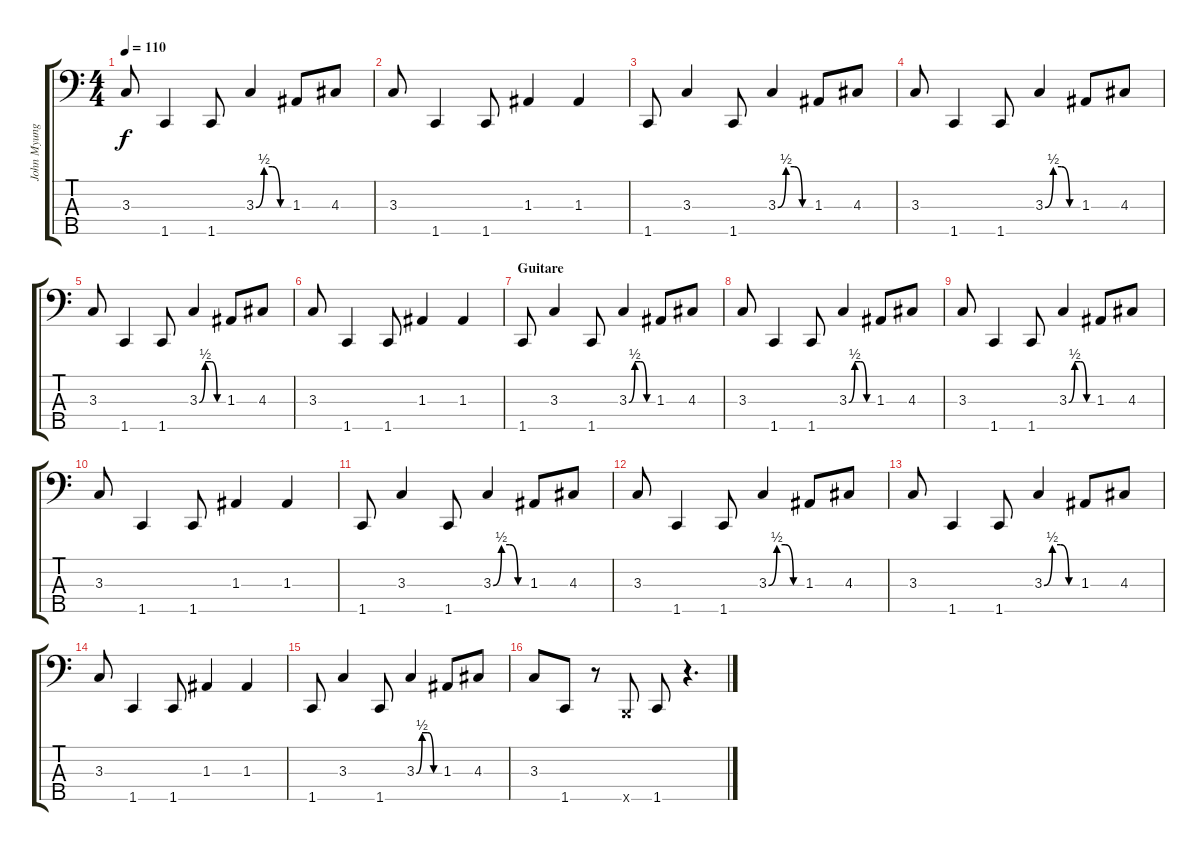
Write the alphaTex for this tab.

\track ("John Myung" "John Myung") {instrument electricbassfinger}
\staff {score tabs}
\tuning (G2 D2 A1 E1 B0) {hide}
\ts (4 4)
\tempo 110
\clef f4
\ks c
3.3.8{dy f} 1.5.4 1.5.8 3.3{be (custom 0 0 15 2 30 2 45 0 60 0)}.4 1.3.8 4.3.8 |
3.3.8 1.5.4 1.5.8 1.3.4 1.3.4 |
1.5.8 3.3.4 1.5.8 3.3{be (custom 0 0 15 2 30 2 45 0 60 0)}.4 1.3.8 4.3.8 |
3.3.8 1.5.4 1.5.8 3.3{be (custom 0 0 15 2 30 2 45 0 60 0)}.4 1.3.8 4.3.8 |
3.3.8 1.5.4 1.5.8 3.3{be (custom 0 0 15 2 30 2 45 0 60 0)}.4 1.3.8 4.3.8 |
3.3.8 1.5.4 1.5.8 1.3.4 1.3.4 |
\section ("" "Guitare")
1.5.8 3.3.4 1.5.8 3.3{be (custom 0 0 15 2 30 2 45 0 60 0)}.4 1.3.8 4.3.8 |
3.3.8 1.5.4 1.5.8 3.3{be (custom 0 0 15 2 30 2 45 0 60 0)}.4 1.3.8 4.3.8 |
3.3.8 1.5.4 1.5.8 3.3{be (custom 0 0 15 2 30 2 45 0 60 0)}.4 1.3.8 4.3.8 |
3.3.8 1.5.4 1.5.8 1.3.4 1.3.4 |
1.5.8 3.3.4 1.5.8 3.3{be (custom 0 0 15 2 30 2 45 0 60 0)}.4 1.3.8 4.3.8 |
3.3.8 1.5.4 1.5.8 3.3{be (custom 0 0 15 2 30 2 45 0 60 0)}.4 1.3.8 4.3.8 |
3.3.8 1.5.4 1.5.8 3.3{be (custom 0 0 15 2 30 2 45 0 60 0)}.4 1.3.8 4.3.8 |
3.3.8 1.5.4 1.5.8 1.3.4 1.3.4 |
1.5.8 3.3.4 1.5.8 3.3{be (custom 0 0 15 2 30 2 45 0 60 0)}.4 1.3.8 4.3.8 |
3.3.8 1.5.8 r.8 0.5{x}.8 1.5.8 r.4{d}
